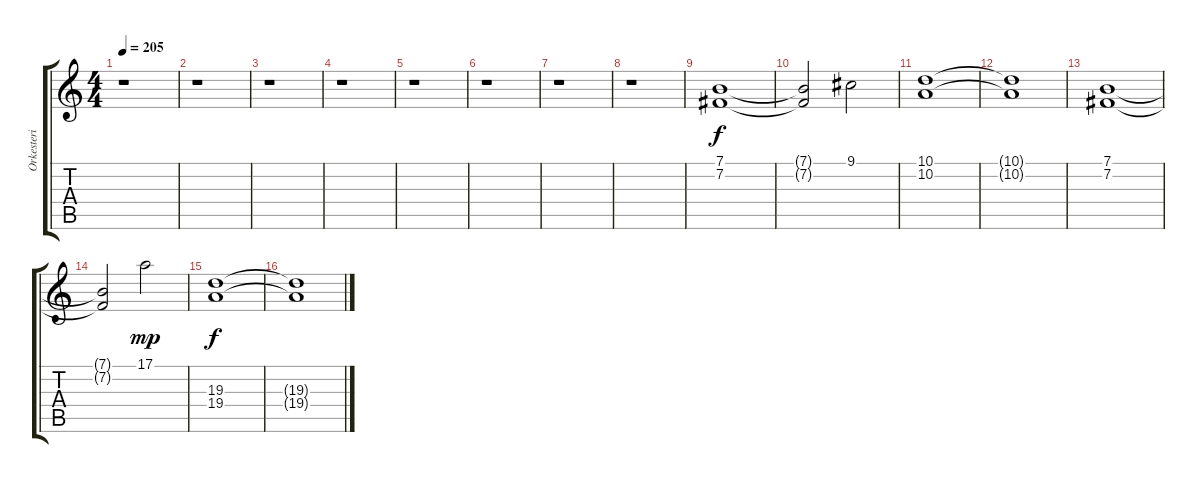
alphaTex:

\track ("Orkesteri F" "Orkesteri ") {instrument choiraahs}
\staff {score tabs}
\tuning (E4 B3 G3 D3 A2 E2) {hide}
\ts (4 4)
\tempo 205
\clef g2
\ks c
r.1{dy f} |
r.1 |
r.1 |
r.1 |
r.1 |
r.1 |
r.1 |
r.1 |
(7.1 7.2).1 |
(7.1{t} 7.2{t}).2 9.1.2 |
(10.1 10.2).1 |
(10.1{t} 10.2{t}).1 |
(7.1 7.2).1 |
(7.1{t} 7.2{t}).2 17.1.2{dy mp} |
(19.3 19.4).1{dy f} |
(19.3{t} 19.4{t}).1
